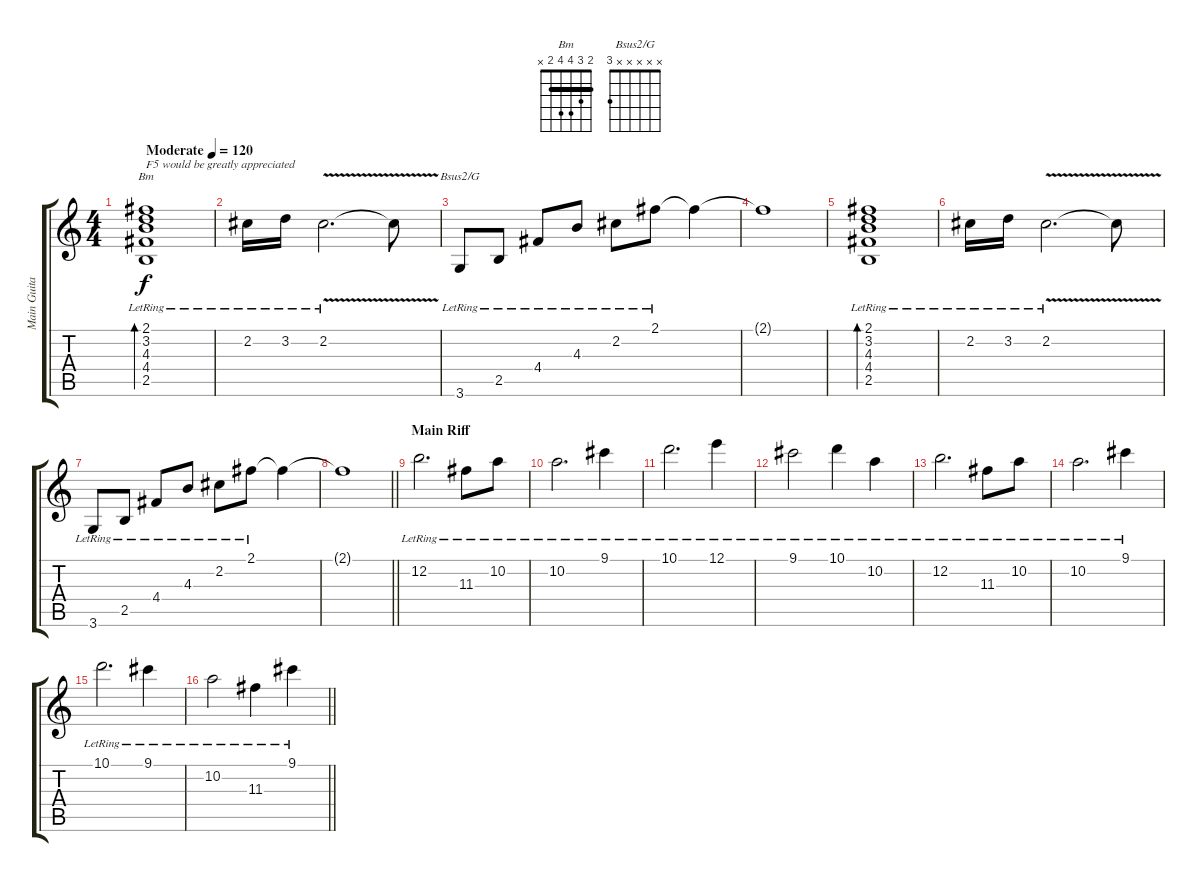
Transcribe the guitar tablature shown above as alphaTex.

\track ("Main Guitar" "Main Guita") {instrument acousticguitarnylon}
\staff {score tabs}
\tuning (E4 B3 G3 D3 A2 E2) {hide}
\chord ("Bm" 2 3 4 4 2 x) {barre 2}
\chord ("Bsus2/G" x x x x x 3)
\ts (4 4)
\tempo (120 "Moderate")
\clef g2
\ks c
(2.1{lr} 3.2{lr} 4.3{lr} 4.4{lr} 2.5{lr}).1{bd 240 ch "Bm" txt "F5 would be greatly appreciated" dy f instrument acousticguitarnylon} |
2.2{lr}.16 3.2{lr}.16 2.2{v lr}.2{d} 2.2{t}.8 |
3.6{lr}.8{ch "Bsus2/G"} 2.5{lr}.8 4.4{lr}.8 4.3{lr}.8 2.2{lr}.8 2.1{lr}.8 2.1{t}.4 |
2.1{t}.1 |
(2.1{lr} 3.2{lr} 4.3{lr} 4.4{lr} 2.5{lr}).1{bd 480} |
2.2{lr}.16 3.2{lr}.16 2.2{v lr}.2{d} 2.2{t}.8 |
3.6{lr}.8 2.5{lr}.8 4.4{lr}.8 4.3{lr}.8 2.2{lr}.8 2.1{lr}.8 2.1{t}.4 |
\barLineRight lightlight
2.1{t}.1 |
\section ("" "Main Riff")
12.2{lr}.2{d} 11.3{lr}.8 10.2{lr}.8 |
10.2{lr}.2{d} 9.1{lr}.4 |
10.1{lr}.2{d} 12.1{lr}.4 |
9.1{lr}.2 10.1{lr}.4 10.2{lr}.4 |
12.2{lr}.2{d} 11.3{lr}.8 10.2{lr}.8 |
10.2{lr}.2{d} 9.1{lr}.4 |
10.1{lr}.2{d} 9.1{lr}.4 |
\barLineRight lightlight
10.2{lr}.2 11.3{lr}.4 9.1{lr}.4
